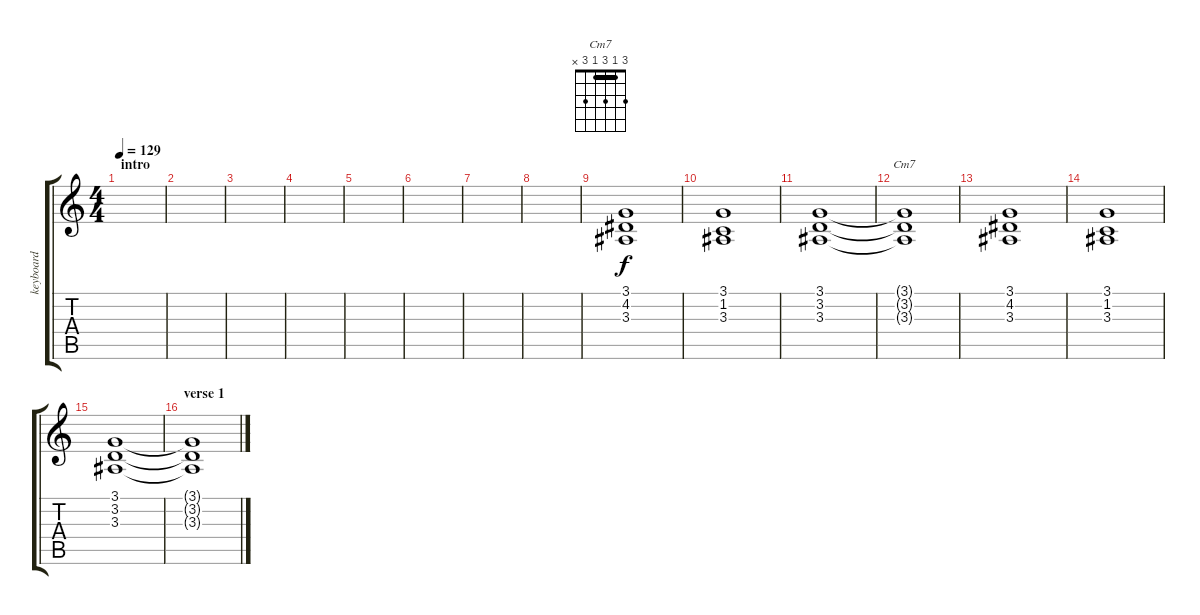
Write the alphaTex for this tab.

\track ("keyboard " "keyboard ") {instrument acousticgrandpiano}
\staff {score tabs}
\tuning (E4 B3 G3 D3 A2 E2) {hide}
\chord ("Cm7" 3 1 3 1 3 x) {barre 1}
\ts (4 4)
\section ("" "intro")
\tempo 129
\clef g2
\ks c
|
|
|
|
|
|
|
|
(3.1 4.2 3.3).1 |
(3.1 1.2 3.3).1 |
(3.1 3.2 3.3).1 |
(3.1{t} 3.2{t} 3.3{t}).1{ch "Cm7"} |
(3.1 4.2 3.3).1 |
(3.1 1.2 3.3).1 |
(3.1 3.2 3.3).1 |
\section ("" "verse 1")
(3.1{t} 3.2{t} 3.3{t}).1
